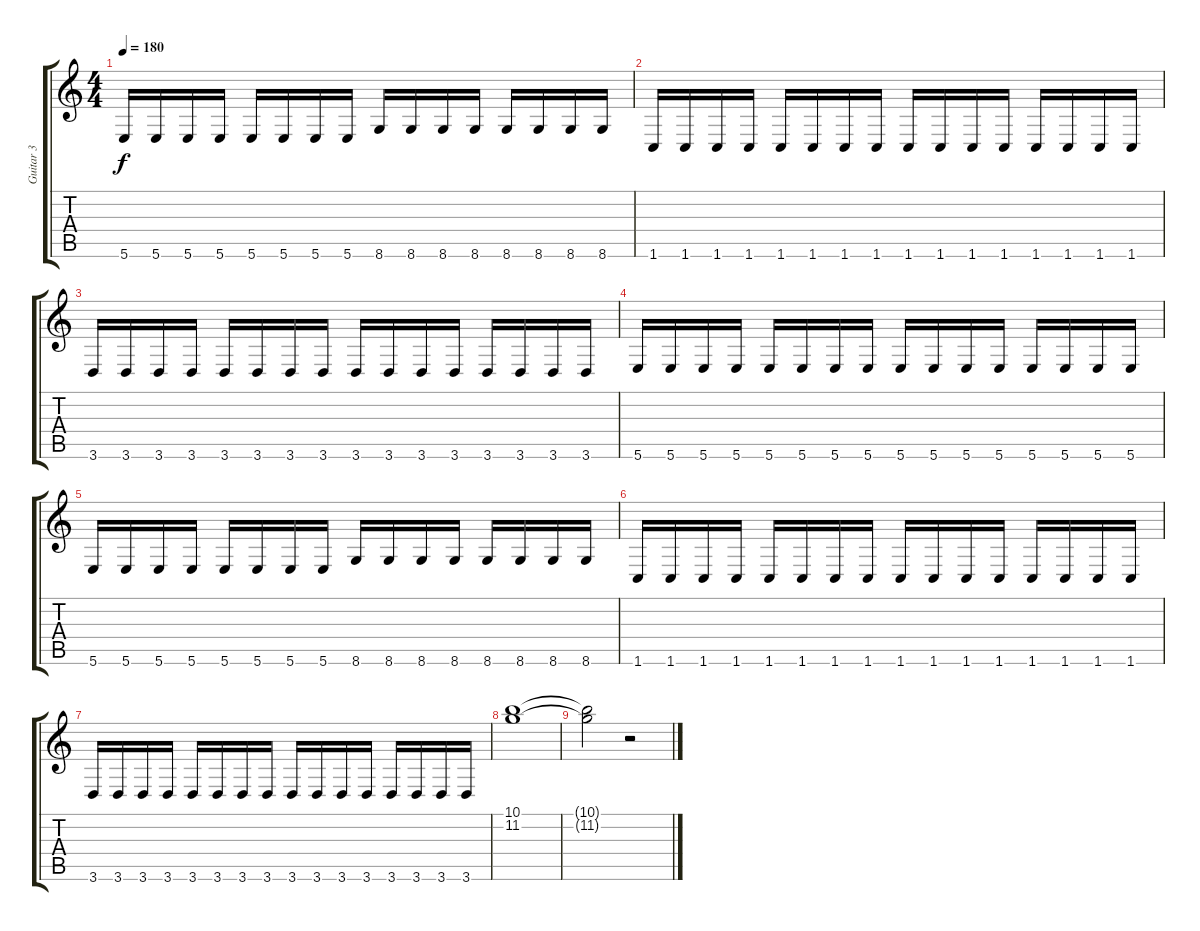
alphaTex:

\track ("Guitar 3" "Guitar 3") {instrument distortionguitar}
\staff {score tabs}
\tuning (Db4 Ab3 E3 B2 Gb2 B1) {hide}
\ts (4 4)
\tempo 180
\clef g2
\ks c
5.6.16{dy f} 5.6.16 5.6.16 5.6.16 5.6.16 5.6.16 5.6.16 5.6.16 8.6.16 8.6.16 8.6.16 8.6.16 8.6.16 8.6.16 8.6.16 8.6.16 |
1.6.16 1.6.16 1.6.16 1.6.16 1.6.16 1.6.16 1.6.16 1.6.16 1.6.16 1.6.16 1.6.16 1.6.16 1.6.16 1.6.16 1.6.16 1.6.16 |
3.6.16 3.6.16 3.6.16 3.6.16 3.6.16 3.6.16 3.6.16 3.6.16 3.6.16 3.6.16 3.6.16 3.6.16 3.6.16 3.6.16 3.6.16 3.6.16 |
5.6.16 5.6.16 5.6.16 5.6.16 5.6.16 5.6.16 5.6.16 5.6.16 5.6.16 5.6.16 5.6.16 5.6.16 5.6.16 5.6.16 5.6.16 5.6.16 |
5.6.16 5.6.16 5.6.16 5.6.16 5.6.16 5.6.16 5.6.16 5.6.16 8.6.16 8.6.16 8.6.16 8.6.16 8.6.16 8.6.16 8.6.16 8.6.16 |
1.6.16 1.6.16 1.6.16 1.6.16 1.6.16 1.6.16 1.6.16 1.6.16 1.6.16 1.6.16 1.6.16 1.6.16 1.6.16 1.6.16 1.6.16 1.6.16 |
3.6.16 3.6.16 3.6.16 3.6.16 3.6.16 3.6.16 3.6.16 3.6.16 3.6.16 3.6.16 3.6.16 3.6.16 3.6.16 3.6.16 3.6.16 3.6.16 |
(10.1 11.2).1 |
(10.1{t} 11.2{t}).2 r.2
